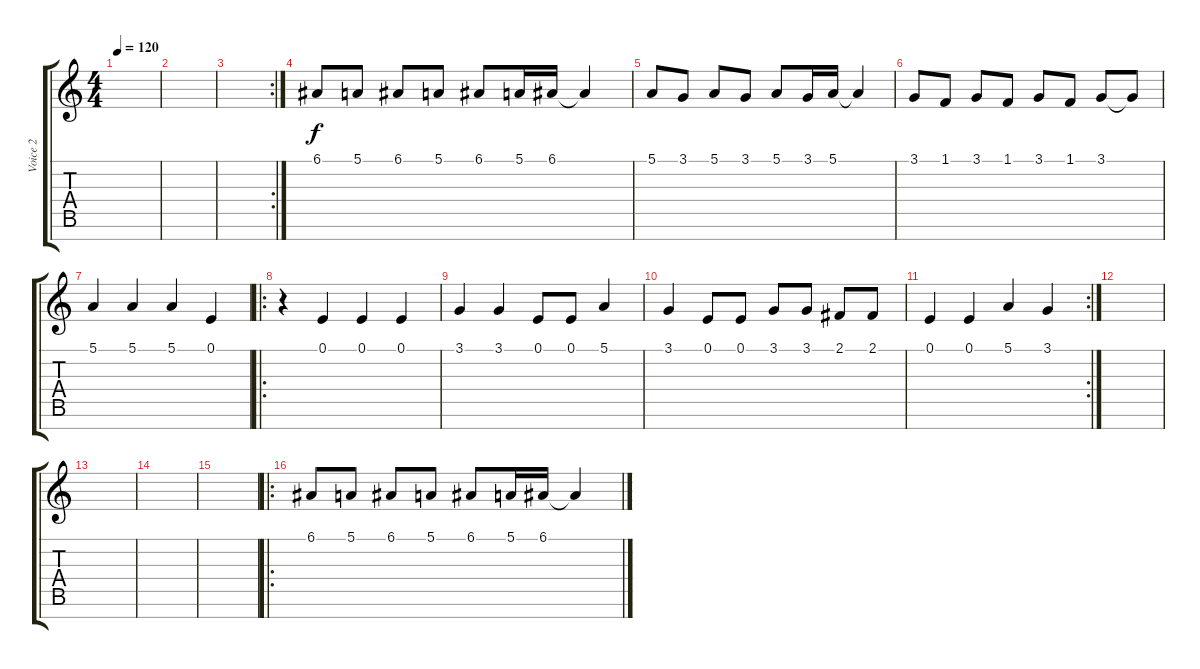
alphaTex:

\track ("Voice 2 " "Voice 2 ") {instrument voiceoohs}
\staff {score tabs}
\tuning (E4 B3 G3 D3 A2 E2 B1) {hide}
\ts (4 4)
\tempo 120
\clef g2
\ks c
|
|
\rc 2
|
6.1.8 5.1.8 6.1.8 5.1.8 6.1.8 5.1.16 6.1.16 6.1{t}.4 |
5.1.8 3.1.8 5.1.8 3.1.8 5.1.8 3.1.16 5.1.16 5.1{t}.4 |
3.1.8 1.1.8 3.1.8 1.1.8 3.1.8 1.1.8 3.1.8 3.1{t}.8 |
5.1.4 5.1.4 5.1.4 0.1.4 |
\ro
r.4 0.1.4 0.1.4 0.1.4 |
3.1.4 3.1.4 0.1.8 0.1.8 5.1.4 |
3.1.4 0.1.8 0.1.8 3.1.8 3.1.8 2.1.8 2.1.8 |
\rc 2
0.1.4 0.1.4 5.1.4 3.1.4 |
|
|
|
|
\ro
6.1.8 5.1.8 6.1.8 5.1.8 6.1.8 5.1.16 6.1.16 6.1{t}.4
